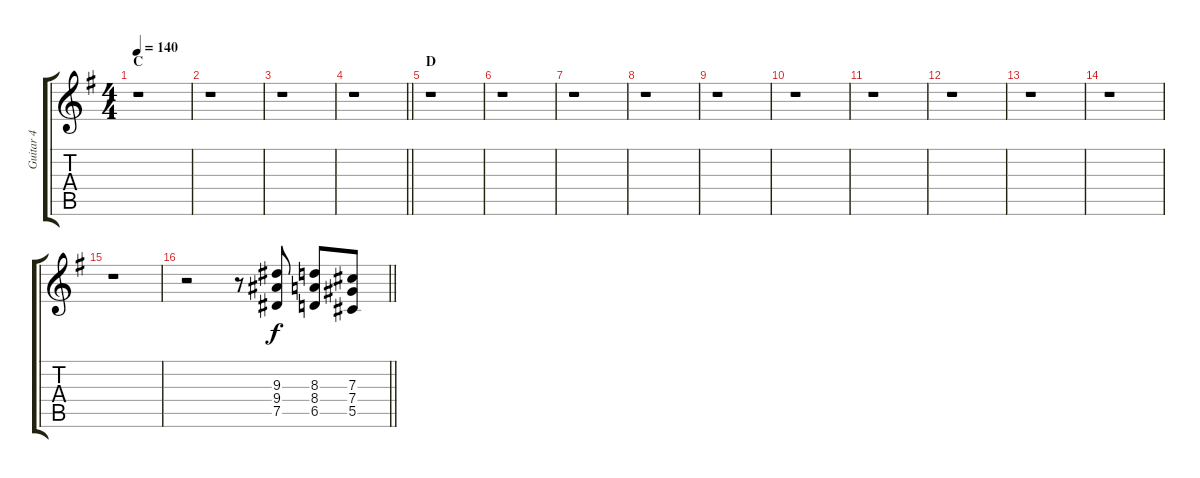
\track ("Guitar 4" "Guitar 4") {instrument overdrivenguitar}
\staff {score tabs}
\tuning (Eb4 Bb3 Gb3 Db3 Ab2 Eb2) {hide}
\ts (4 4)
\section ("" "C")
\tempo 140
\clef g2
\ks g
r.1{dy f} |
r.1 |
r.1 |
\barLineRight lightlight
r.1 |
\section ("" "D")
r.1 |
r.1 |
r.1 |
r.1 |
r.1 |
r.1 |
r.1 |
r.1 |
r.1 |
r.1 |
r.1 |
\barLineRight lightlight
r.2 r.8 (9.3 9.4 7.5).8 (8.3 8.4 6.5).8 (7.3 7.4 5.5).8
